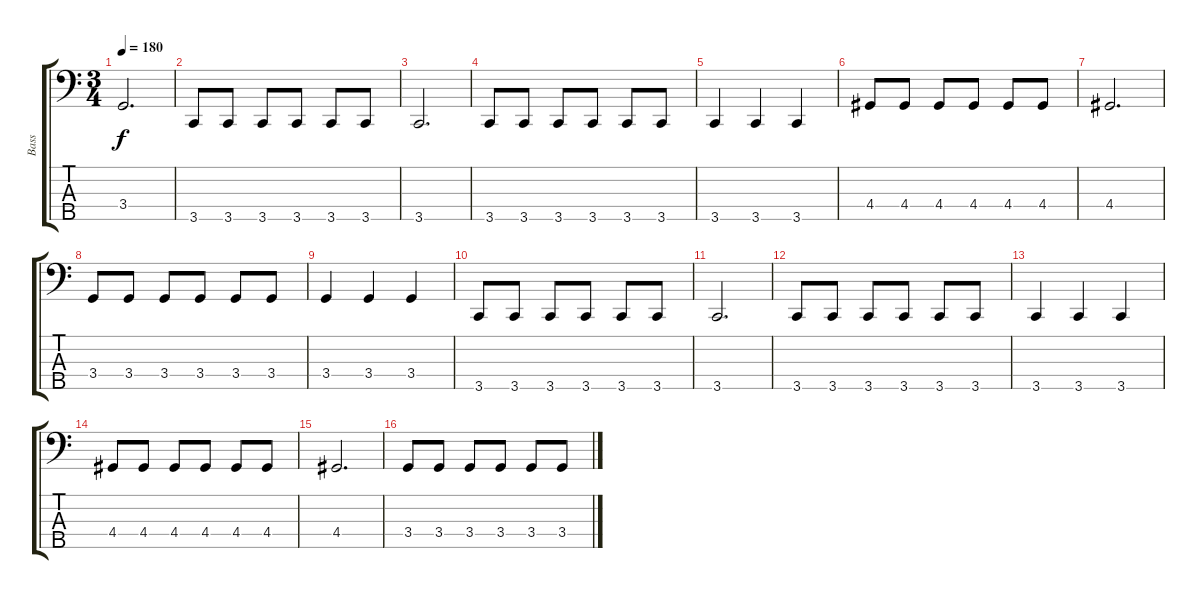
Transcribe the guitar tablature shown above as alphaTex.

\track ("Bass" "Bass") {instrument electricbasspick}
\staff {score tabs}
\tuning (G2 D2 A1 E1 A0) {hide}
\ts (3 4)
\tempo 180
\clef f4
\ks c
3.4{t}.2{d dy f} |
3.5.8 3.5.8 3.5.8 3.5.8 3.5.8 3.5.8 |
3.5.2{d} |
3.5.8 3.5.8 3.5.8 3.5.8 3.5.8 3.5.8 |
3.5.4 3.5.4 3.5.4 |
4.4.8 4.4.8 4.4.8 4.4.8 4.4.8 4.4.8 |
4.4.2{d} |
3.4.8 3.4.8 3.4.8 3.4.8 3.4.8 3.4.8 |
3.4.4 3.4.4 3.4.4 |
3.5.8 3.5.8 3.5.8 3.5.8 3.5.8 3.5.8 |
3.5.2{d} |
3.5.8 3.5.8 3.5.8 3.5.8 3.5.8 3.5.8 |
3.5.4 3.5.4 3.5.4 |
4.4.8 4.4.8 4.4.8 4.4.8 4.4.8 4.4.8 |
4.4.2{d} |
3.4.8 3.4.8 3.4.8 3.4.8 3.4.8 3.4.8
